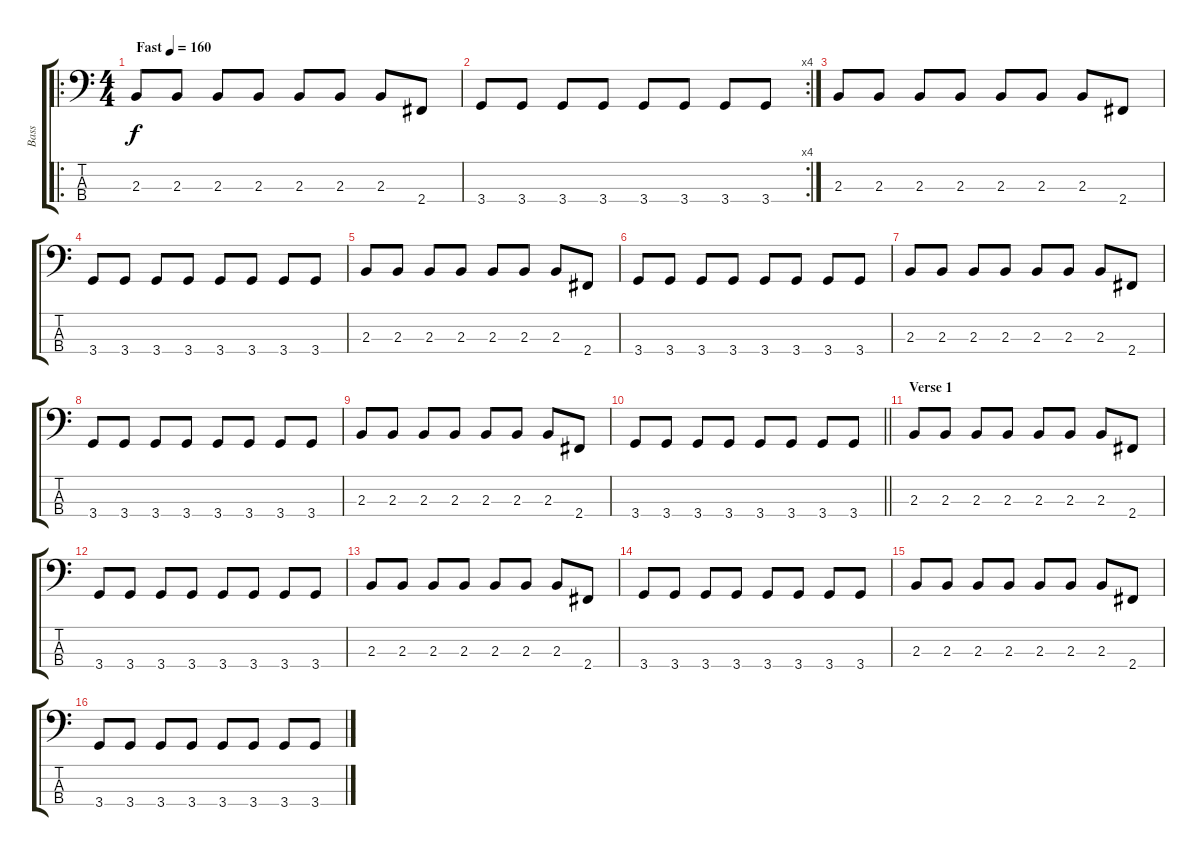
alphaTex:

\track ("Bass" "Bass") {instrument electricbassfinger}
\staff {score tabs}
\tuning (G2 D2 A1 E1) {hide}
\ro
\ts (4 4)
\tempo (160 "Fast")
\clef f4
\ks c
2.3.8{dy f instrument electricbassfinger} 2.3.8 2.3.8 2.3.8 2.3.8 2.3.8 2.3.8 2.4.8 |
\rc 4
3.4.8 3.4.8 3.4.8 3.4.8 3.4.8 3.4.8 3.4.8 3.4.8 |
2.3.8 2.3.8 2.3.8 2.3.8 2.3.8 2.3.8 2.3.8 2.4.8 |
3.4.8 3.4.8 3.4.8 3.4.8 3.4.8 3.4.8 3.4.8 3.4.8 |
2.3.8 2.3.8 2.3.8 2.3.8 2.3.8 2.3.8 2.3.8 2.4.8 |
3.4.8 3.4.8 3.4.8 3.4.8 3.4.8 3.4.8 3.4.8 3.4.8 |
2.3.8 2.3.8 2.3.8 2.3.8 2.3.8 2.3.8 2.3.8 2.4.8 |
3.4.8 3.4.8 3.4.8 3.4.8 3.4.8 3.4.8 3.4.8 3.4.8 |
2.3.8 2.3.8 2.3.8 2.3.8 2.3.8 2.3.8 2.3.8 2.4.8 |
\barLineRight lightlight
3.4.8 3.4.8 3.4.8 3.4.8 3.4.8 3.4.8 3.4.8 3.4.8 |
\section ("" "Verse 1")
2.3.8 2.3.8 2.3.8 2.3.8 2.3.8 2.3.8 2.3.8 2.4.8 |
3.4.8 3.4.8 3.4.8 3.4.8 3.4.8 3.4.8 3.4.8 3.4.8 |
2.3.8 2.3.8 2.3.8 2.3.8 2.3.8 2.3.8 2.3.8 2.4.8 |
3.4.8 3.4.8 3.4.8 3.4.8 3.4.8 3.4.8 3.4.8 3.4.8 |
2.3.8 2.3.8 2.3.8 2.3.8 2.3.8 2.3.8 2.3.8 2.4.8 |
3.4.8 3.4.8 3.4.8 3.4.8 3.4.8 3.4.8 3.4.8 3.4.8
